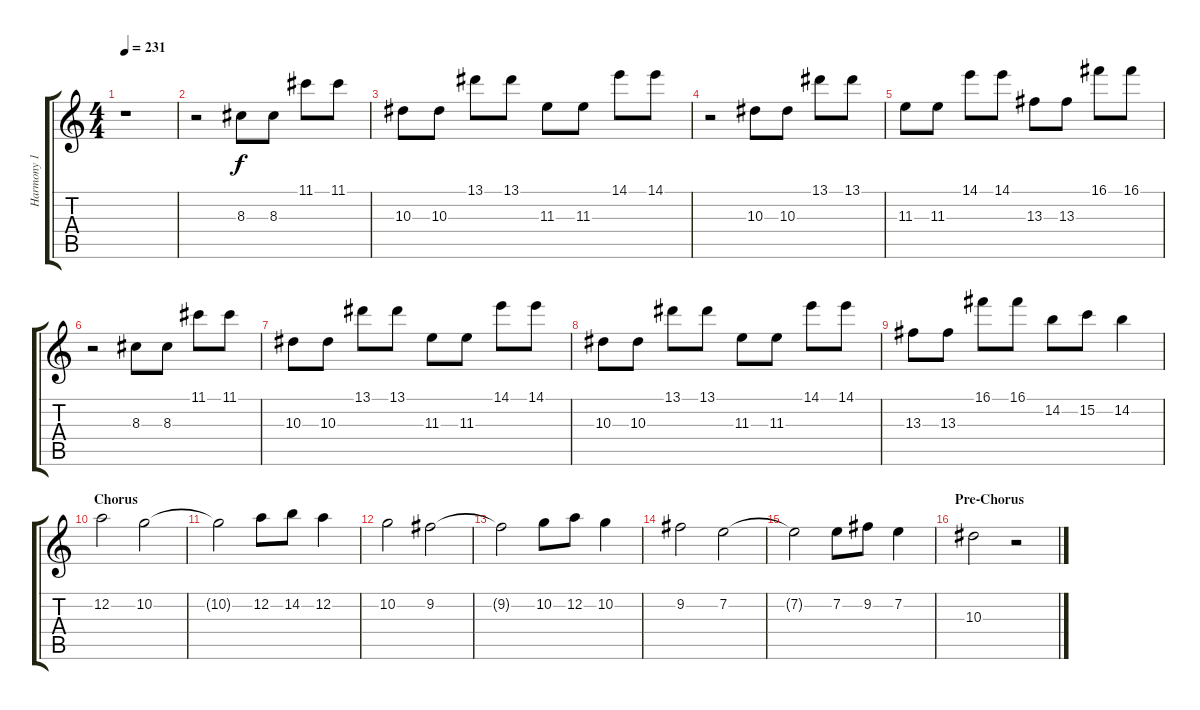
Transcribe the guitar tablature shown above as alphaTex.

\track ("Harmony 1" "Harmony 1") {instrument overdrivenguitar}
\staff {score tabs}
\tuning (D4 A3 F3 C3 G2 C2) {hide}
\ts (4 4)
\tempo 231
\clef g2
\ks aminor
r.1{dy f} |
r.2 8.3.8 8.3.8 11.1.8 11.1.8 |
10.3.8 10.3.8 13.1.8 13.1.8 11.3.8 11.3.8 14.1.8 14.1.8 |
r.2 10.3.8 10.3.8 13.1.8 13.1.8 |
11.3.8 11.3.8 14.1.8 14.1.8 13.3.8 13.3.8 16.1.8 16.1.8 |
r.2 8.3.8 8.3.8 11.1.8 11.1.8 |
10.3.8 10.3.8 13.1.8 13.1.8 11.3.8 11.3.8 14.1.8 14.1.8 |
10.3.8 10.3.8 13.1.8 13.1.8 11.3.8 11.3.8 14.1.8 14.1.8 |
13.3.8 13.3.8 16.1.8 16.1.8 14.2.8 15.2.8 14.2.4 |
\section ("" "Chorus")
12.2.2 10.2.2 |
10.2{t}.2 12.2.8 14.2.8 12.2.4 |
10.2.2 9.2.2 |
9.2{t}.2 10.2.8 12.2.8 10.2.4 |
9.2.2 7.2.2 |
7.2{t}.2 7.2.8 9.2.8 7.2.4 |
\section ("" "Pre-Chorus")
10.3.2 r.2
